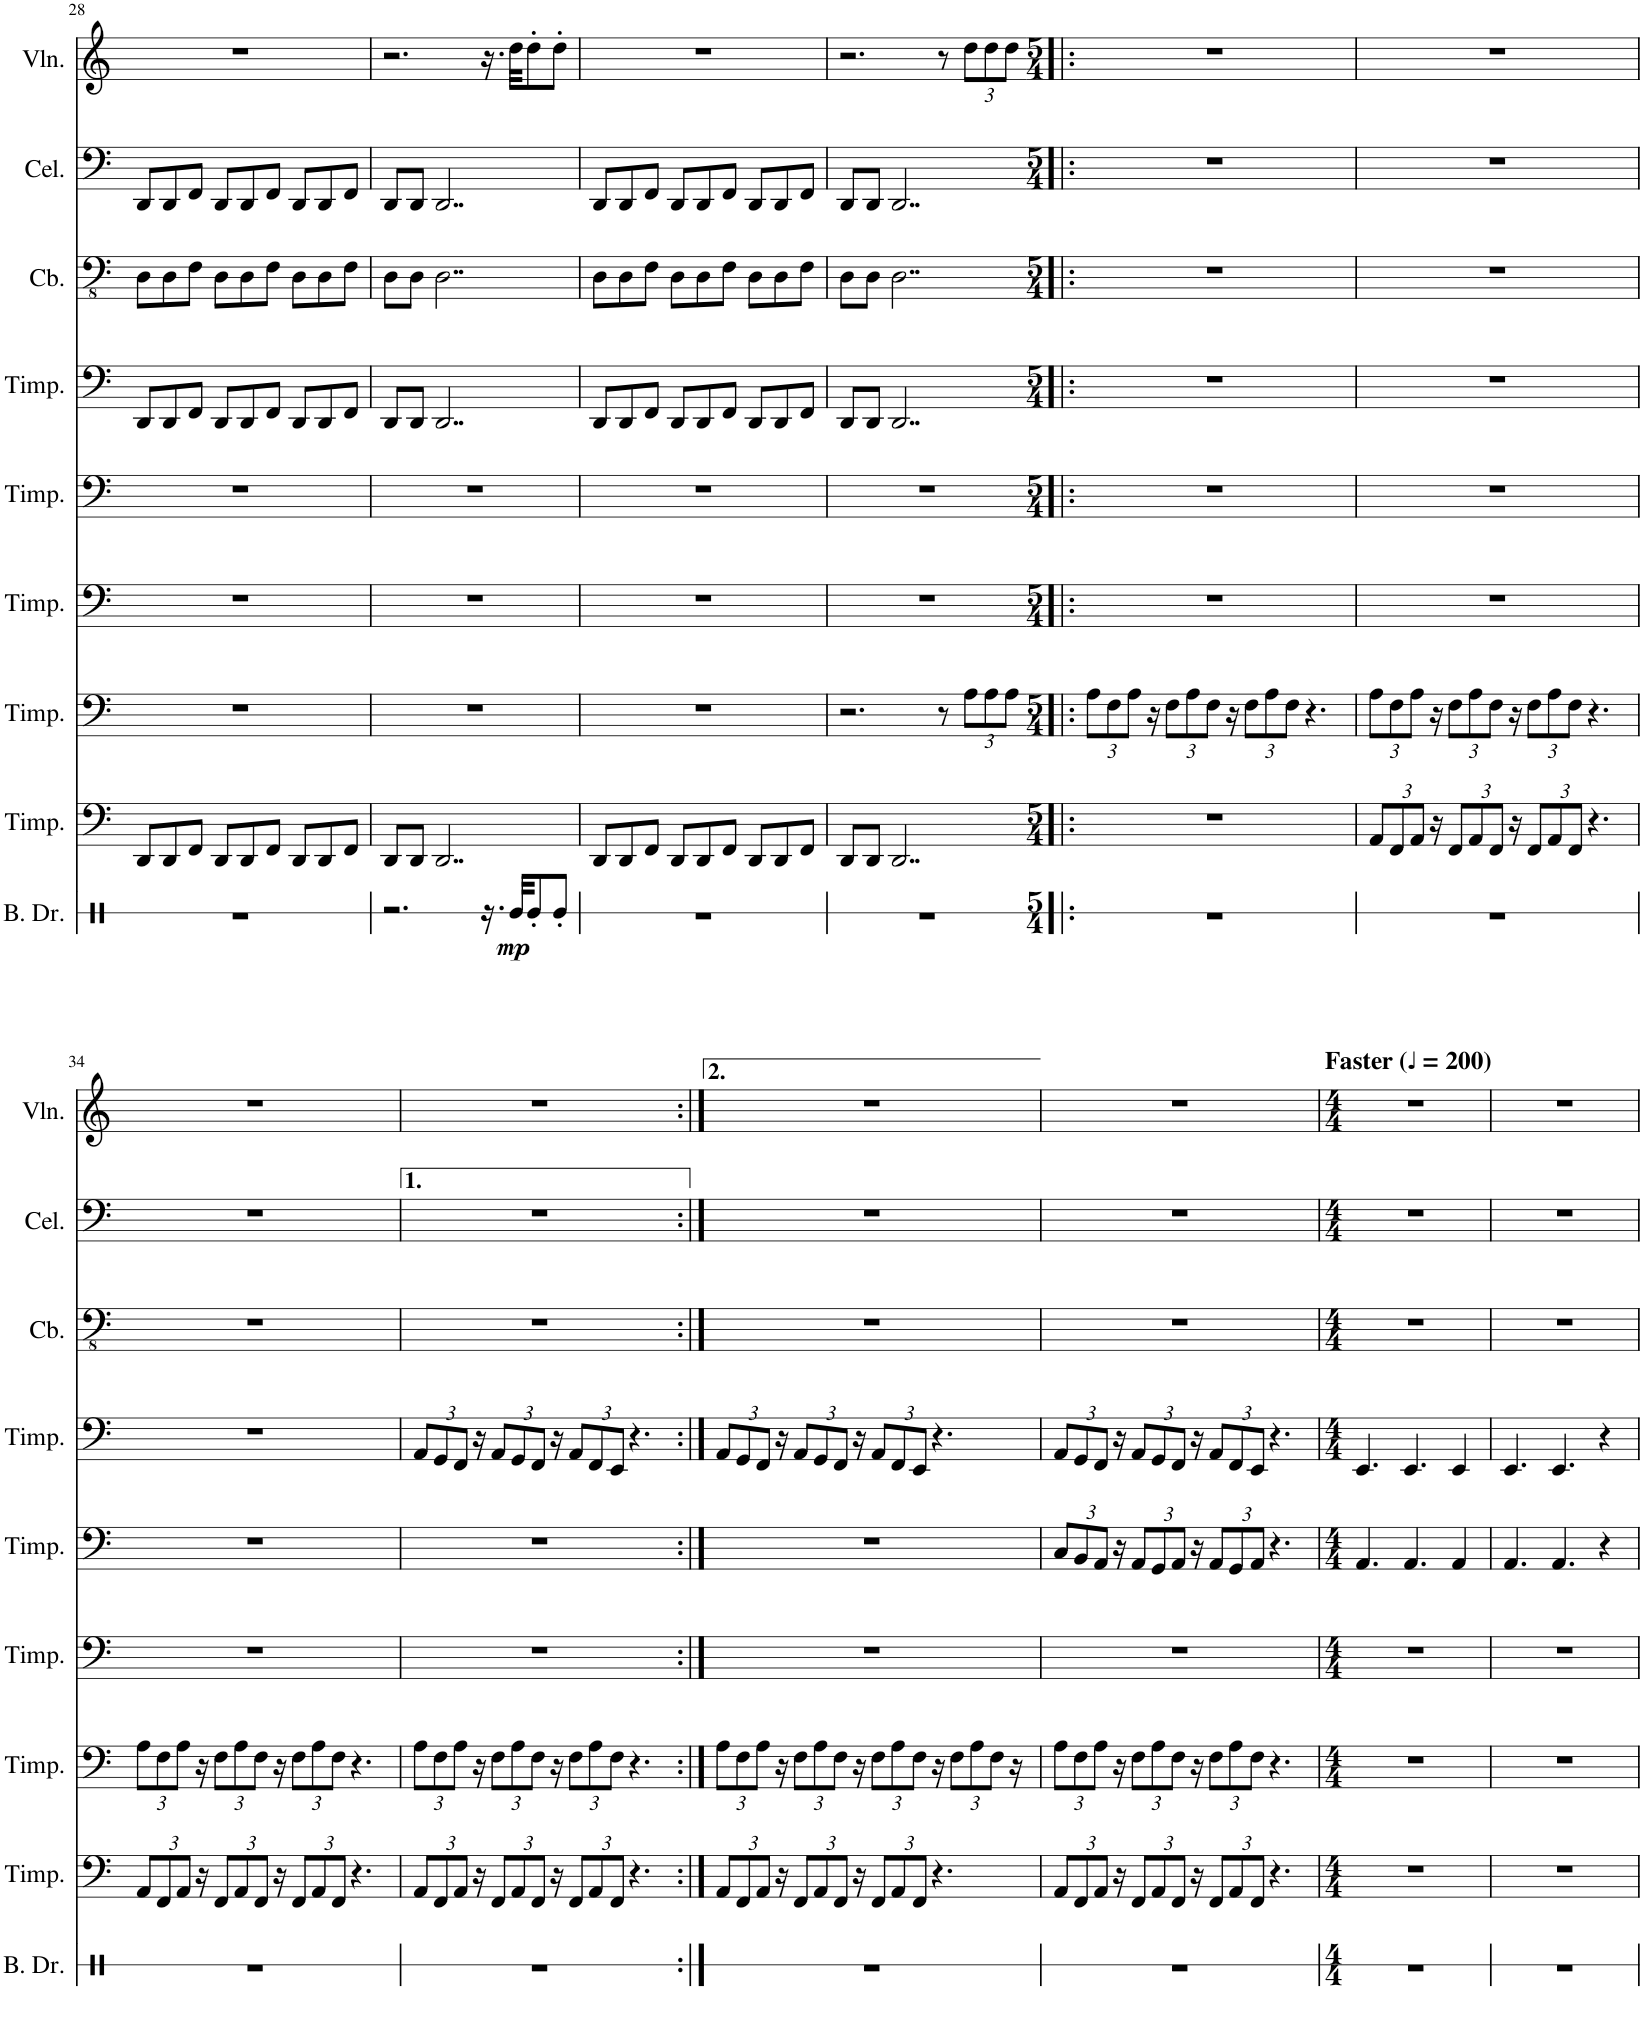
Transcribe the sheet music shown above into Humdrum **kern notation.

**kern	**dynam	**kern	**kern	**kern	**kern	**kern	**kern	**kern	**kern
*part9	*part9	*part8	*part7	*part6	*part5	*part4	*part3	*part2	*part1
*staff9	*staff9	*staff8	*staff7	*staff6	*staff5	*staff4	*staff3	*staff2	*staff1
*I"Bass Drum	*	*I"Timpani	*I"Timpani	*I"Timpani	*I"Timpani	*I"Timpani	*I"Double Bass	*I"Cello	*I"Violin
*I'B. Dr.	*	*I'Timp.	*I'Timp.	*I'Timp.	*I'Timp.	*I'Timp.	*	*I'Cel.	*I'Vln.
!!LO:PB:g=z
*clefX	*	*clefF4	*clefF4	*clefF4	*clefF4	*clefF4	*clefFv4	*clefF4	*clefG2
*	*	*	*	*	*	*	*Trd7c12	*	*
*k[]	*	*k[]	*k[]	*k[]	*k[]	*k[]	*k[]	*k[]	*k[]
*M9/8	*	*M9/8	*M9/8	*M9/8	*M9/8	*M9/8	*M9/8	*M9/8	*M9/8
=28	=28	=28	=28	=28	=28	=28	=28	=28	=28
8%9r	.	8DD/L	8%9r	8%9r	8%9r	8DD/L	8DD\L	8DD/L	8%9r
.	.	8DD/	.	.	.	8DD/	8DD\	8DD/	.
.	.	8FF/J	.	.	.	8FF/J	8FF\J	8FF/J	.
.	.	8DD/L	.	.	.	8DD/L	8DD\L	8DD/L	.
.	.	8DD/	.	.	.	8DD/	8DD\	8DD/	.
.	.	8FF/J	.	.	.	8FF/J	8FF\J	8FF/J	.
.	.	8DD/L	.	.	.	8DD/L	8DD\L	8DD/L	.
.	.	8DD/	.	.	.	8DD/	8DD\	8DD/	.
.	.	8FF/J	.	.	.	8FF/J	8FF\J	8FF/J	.
=29	=29	=29	=29	=29	=29	=29	=29	=29	=29
2.r	.	8DD/L	8%9r	8%9r	8%9r	8DD/L	8DD\L	8DD/L	2.r
.	.	8DD/J	.	.	.	8DD/J	8DD\J	8DD/J	.
.	.	2..DD/	.	.	.	2..DD/	2..DD\	2..DD/	.
16.r	.	.	.	.	.	.	.	.	16.r
!	!LO:DY:b	!	!	!	!	!	!	!	!
32Re/KKL	mp	.	.	.	.	.	.	.	32dd\KKL
8Re'/	.	.	.	.	.	.	.	.	8dd'\
8Re'/J	.	.	.	.	.	.	.	.	8dd'\J
=30	=30	=30	=30	=30	=30	=30	=30	=30	=30
8%9r	.	8DD/L	8%9r	8%9r	8%9r	8DD/L	8DD\L	8DD/L	8%9r
.	.	8DD/	.	.	.	8DD/	8DD\	8DD/	.
.	.	8FF/J	.	.	.	8FF/J	8FF\J	8FF/J	.
.	.	8DD/L	.	.	.	8DD/L	8DD\L	8DD/L	.
.	.	8DD/	.	.	.	8DD/	8DD\	8DD/	.
.	.	8FF/J	.	.	.	8FF/J	8FF\J	8FF/J	.
.	.	8DD/L	.	.	.	8DD/L	8DD\L	8DD/L	.
.	.	8DD/	.	.	.	8DD/	8DD\	8DD/	.
.	.	8FF/J	.	.	.	8FF/J	8FF\J	8FF/J	.
=31	=31	=31	=31	=31	=31	=31	=31	=31	=31
8%9r	.	8DD/L	2.r	8%9r	8%9r	8DD/L	8DD\L	8DD/L	2.r
.	.	8DD/J	.	.	.	8DD/J	8DD\J	8DD/J	.
.	.	2..DD/	.	.	.	2..DD/	2..DD\	2..DD/	.
.	.	.	8r	.	.	.	.	.	8r
*	*	*	*Xbrackettup	*	*	*	*	*	*Xbrackettup
.	.	.	12A\L	.	.	.	.	.	12dd\L
.	.	.	12A\	.	.	.	.	.	12dd\
.	.	.	12A\J	.	.	.	.	.	12dd\J
=32!|:	=32!|:	=32!|:	=32!|:	=32!|:	=32!|:	=32!|:	=32!|:	=32!|:	=32!|:
*M5/4	*	*M5/4	*M5/4	*M5/4	*M5/4	*M5/4	*M5/4	*M5/4	*M5/4
4%5r	.	4%5r	12A\L	4%5r	4%5r	4%5r	4%5r	4%5r	4%5r
.	.	.	12F\	.	.	.	.	.	.
.	.	.	12A\J	.	.	.	.	.	.
.	.	.	16r	.	.	.	.	.	.
.	.	.	12F\L	.	.	.	.	.	.
.	.	.	12A\	.	.	.	.	.	.
.	.	.	12F\J	.	.	.	.	.	.
.	.	.	16r	.	.	.	.	.	.
.	.	.	12F\L	.	.	.	.	.	.
.	.	.	12A\	.	.	.	.	.	.
.	.	.	12F\J	.	.	.	.	.	.
.	.	.	4.r	.	.	.	.	.	.
=33	=33	=33	=33	=33	=33	=33	=33	=33	=33
*	*	*Xbrackettup	*	*	*	*	*	*	*
4%5r	.	12AA/L	12A\L	4%5r	4%5r	4%5r	4%5r	4%5r	4%5r
.	.	12FF/	12F\	.	.	.	.	.	.
.	.	12AA/J	12A\J	.	.	.	.	.	.
.	.	16r	16r	.	.	.	.	.	.
.	.	12FF/L	12F\L	.	.	.	.	.	.
.	.	12AA/	12A\	.	.	.	.	.	.
.	.	12FF/J	12F\J	.	.	.	.	.	.
.	.	16r	16r	.	.	.	.	.	.
.	.	12FF/L	12F\L	.	.	.	.	.	.
.	.	12AA/	12A\	.	.	.	.	.	.
.	.	12FF/J	12F\J	.	.	.	.	.	.
.	.	4.r	4.r	.	.	.	.	.	.
!!LO:LB:g=z
=34	=34	=34	=34	=34	=34	=34	=34	=34	=34
4%5r	.	12AA/L	12A\L	4%5r	4%5r	4%5r	4%5r	4%5r	4%5r
.	.	12FF/	12F\	.	.	.	.	.	.
.	.	12AA/J	12A\J	.	.	.	.	.	.
.	.	16r	16r	.	.	.	.	.	.
.	.	12FF/L	12F\L	.	.	.	.	.	.
.	.	12AA/	12A\	.	.	.	.	.	.
.	.	12FF/J	12F\J	.	.	.	.	.	.
.	.	16r	16r	.	.	.	.	.	.
.	.	12FF/L	12F\L	.	.	.	.	.	.
.	.	12AA/	12A\	.	.	.	.	.	.
.	.	12FF/J	12F\J	.	.	.	.	.	.
.	.	4.r	4.r	.	.	.	.	.	.
=35	=35	=35	=35	=35	=35	=35	=35	=35	=35
*	*	*	*	*	*	*Xbrackettup	*	*	*
4%5r	.	12AA/L	12A\L	4%5r	4%5r	12AA/L	4%5r	4%5r	4%5r
.	.	12FF/	12F\	.	.	12GG/	.	.	.
.	.	12AA/J	12A\J	.	.	12FF/J	.	.	.
.	.	16r	16r	.	.	16r	.	.	.
.	.	12FF/L	12F\L	.	.	12AA/L	.	.	.
.	.	12AA/	12A\	.	.	12GG/	.	.	.
.	.	12FF/J	12F\J	.	.	12FF/J	.	.	.
.	.	16r	16r	.	.	16r	.	.	.
.	.	12FF/L	12F\L	.	.	12AA/L	.	.	.
.	.	12AA/	12A\	.	.	12FF/	.	.	.
.	.	12FF/J	12F\J	.	.	12EE/J	.	.	.
.	.	4.r	4.r	.	.	4.r	.	.	.
=36:|!	=36:|!	=36:|!	=36:|!	=36:|!	=36:|!	=36:|!	=36:|!	=36:|!	=36:|!
4%5r	.	12AA/L	12A\L	4%5r	4%5r	12AA/L	4%5r	4%5r	4%5r
.	.	12FF/	12F\	.	.	12GG/	.	.	.
.	.	12AA/J	12A\J	.	.	12FF/J	.	.	.
.	.	16r	16r	.	.	16r	.	.	.
.	.	12FF/L	12F\L	.	.	12AA/L	.	.	.
.	.	12AA/	12A\	.	.	12GG/	.	.	.
.	.	12FF/J	12F\J	.	.	12FF/J	.	.	.
.	.	16r	16r	.	.	16r	.	.	.
.	.	12FF/L	12F\L	.	.	12AA/L	.	.	.
.	.	12AA/	12A\	.	.	12FF/	.	.	.
.	.	12FF/J	12F\J	.	.	12EE/J	.	.	.
.	.	4.r	16r	.	.	4.r	.	.	.
.	.	.	12F\L	.	.	.	.	.	.
.	.	.	12A\	.	.	.	.	.	.
.	.	.	12F\J	.	.	.	.	.	.
.	.	.	16r	.	.	.	.	.	.
=37	=37	=37	=37	=37	=37	=37	=37	=37	=37
*	*	*	*	*	*Xbrackettup	*	*	*	*
4%5r	.	12AA/L	12A\L	4%5r	12C/L	12AA/L	4%5r	4%5r	4%5r
.	.	12FF/	12F\	.	12BB/	12GG/	.	.	.
.	.	12AA/J	12A\J	.	12AA/J	12FF/J	.	.	.
.	.	16r	16r	.	16r	16r	.	.	.
.	.	12FF/L	12F\L	.	12AA/L	12AA/L	.	.	.
.	.	12AA/	12A\	.	12GG/	12GG/	.	.	.
.	.	12FF/J	12F\J	.	12AA/J	12FF/J	.	.	.
.	.	16r	16r	.	16r	16r	.	.	.
.	.	12FF/L	12F\L	.	12AA/L	12AA/L	.	.	.
.	.	12AA/	12A\	.	12GG/	12FF/	.	.	.
.	.	12FF/J	12F\J	.	12AA/J	12EE/J	.	.	.
.	.	4.r	4.r	.	4.r	4.r	.	.	.
=38	=38	=38	=38	=38	=38	=38	=38	=38	=38
*M4/4	*	*M4/4	*M4/4	*M4/4	*M4/4	*M4/4	*M4/4	*M4/4	*M4/4
!	!	!	!	!	!	!	!	!	!LO:TX:a:B:t=Faster (♩ = 200)
1r	.	1r	1r	1r	4.AA/	4.EE/	1r	1r	1r
.	.	.	.	.	4.AA/	4.EE/	.	.	.
.	.	.	.	.	4AA/	4EE/	.	.	.
=39	=39	=39	=39	=39	=39	=39	=39	=39	=39
1r	.	1r	1r	1r	4.AA/	4.EE/	1r	1r	1r
.	.	.	.	.	4.AA/	4.EE/	.	.	.
.	.	.	.	.	4r	4r	.	.	.
=	=	=	=	=	=	=	=	=	=
*-	*-	*-	*-	*-	*-	*-	*-	*-	*-
